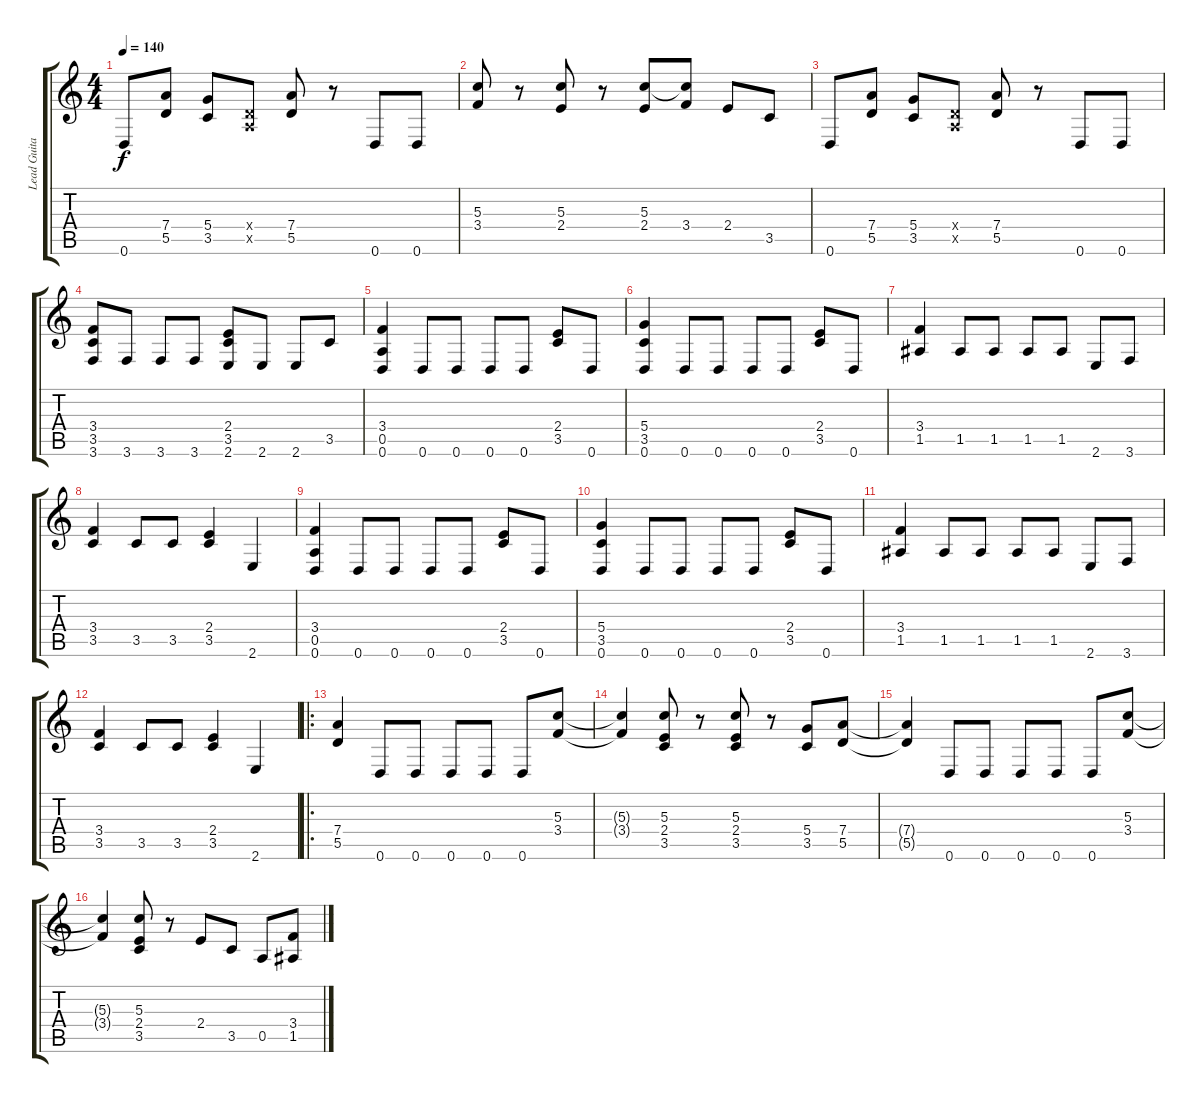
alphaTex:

\track ("Lead Guitar" "Lead Guita") {instrument distortionguitar}
\staff {score tabs}
\tuning (E4 B3 G3 D3 A2 D2) {hide}
\ts (4 4)
\tempo 140
\clef g2
\ks c
0.6.8{dy f} (7.4 5.5).8 (5.4 3.5).8 (0.4{x} 0.5{x}).8 (7.4 5.5).8 r.8 0.6.8 0.6.8 |
(5.3 3.4).8 r.8 (5.3 2.4).8 r.8 (5.3 2.4).8 (5.3{t} 3.4).8 2.4.8 3.5.8 |
0.6.8 (7.4 5.5).8 (5.4 3.5).8 (0.4{x} 0.5{x}).8 (7.4 5.5).8 r.8 0.6.8 0.6.8 |
(3.4 3.5 3.6).8 3.6.8 3.6.8 3.6.8 (2.4 3.5 2.6).8 2.6.8 2.6.8 3.5.8 |
(3.4 0.5 0.6).4 0.6.8 0.6.8 0.6.8 0.6.8 (2.4 3.5).8 0.6.8 |
(5.4 3.5 0.6).4 0.6.8 0.6.8 0.6.8 0.6.8 (2.4 3.5).8 0.6.8 |
(3.4 1.5).4 1.5.8 1.5.8 1.5.8 1.5.8 2.6.8 3.6.8 |
(3.4 3.5).4 3.5.8 3.5.8 (2.4 3.5).4 2.6.4 |
(3.4 0.5 0.6).4 0.6.8 0.6.8 0.6.8 0.6.8 (2.4 3.5).8 0.6.8 |
(5.4 3.5 0.6).4 0.6.8 0.6.8 0.6.8 0.6.8 (2.4 3.5).8 0.6.8 |
(3.4 1.5).4 1.5.8 1.5.8 1.5.8 1.5.8 2.6.8 3.6.8 |
(3.4 3.5).4 3.5.8 3.5.8 (2.4 3.5).4 2.6.4 |
\ro
(7.4 5.5).4 0.6.8 0.6.8 0.6.8 0.6.8 0.6.8 (5.3 3.4).8 |
(5.3{t} 3.4{t}).4 (5.3 2.4 3.5).8 r.8 (5.3 2.4 3.5).8 r.8 (5.4 3.5).8 (7.4 5.5).8 |
(7.4{t} 5.5{t}).4 0.6.8 0.6.8 0.6.8 0.6.8 0.6.8 (5.3 3.4).8 |
(5.3{t} 3.4{t}).4 (5.3 2.4 3.5).8 r.8 2.4.8 3.5.8 0.5.8 (3.4 1.5).8
